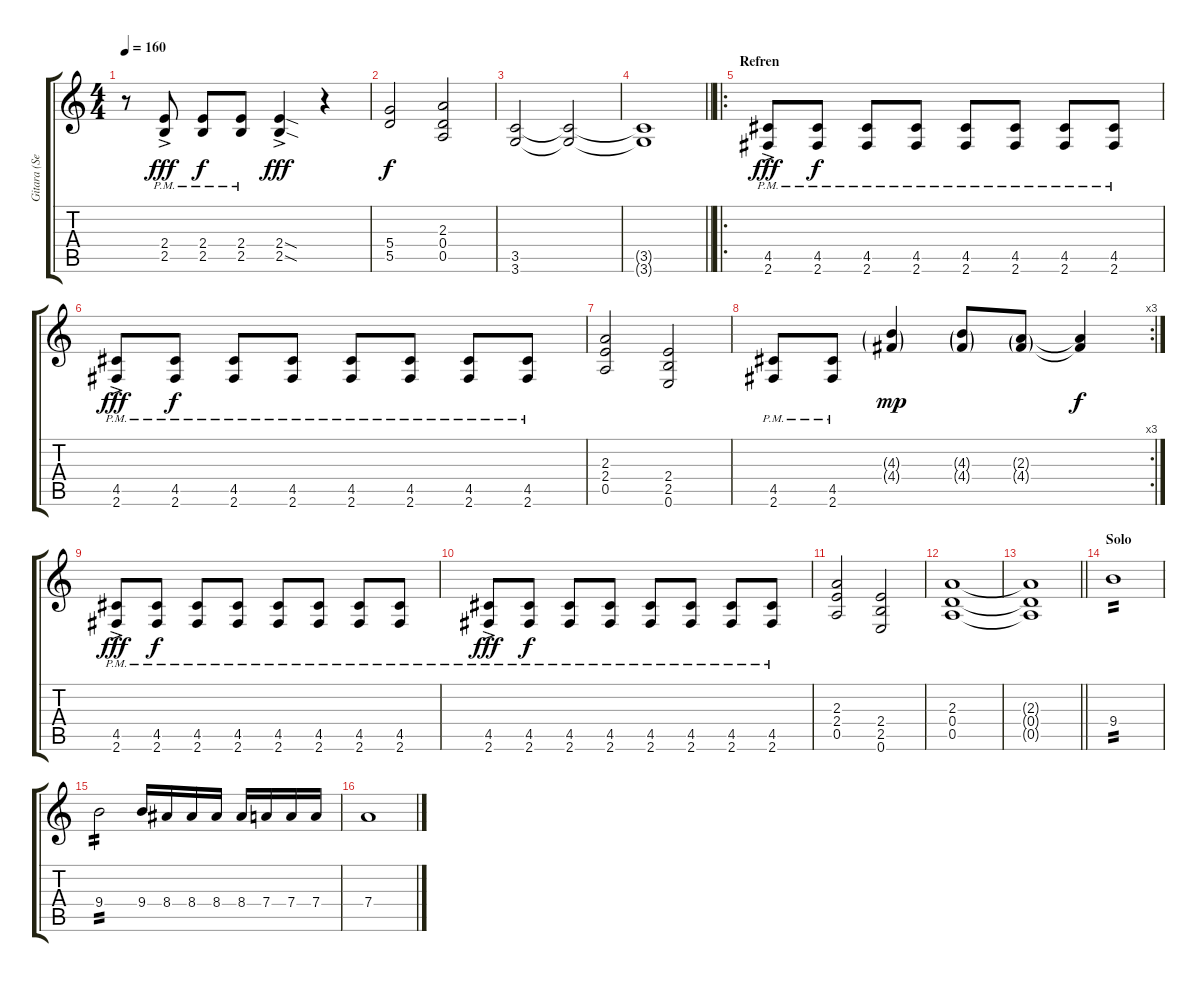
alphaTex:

\track ("Gitara (Sead Lipovaca)" "Gitara (Se") {instrument overdrivenguitar}
\staff {score tabs}
\tuning (E4 B3 G3 D3 A2 E2) {hide}
\ts (4 4)
\tempo 160
\clef g2
\ks c
r.8{dy f} (2.4{ac pm} 2.5{ac pm}).8{dy fff} (2.4{pm} 2.5{pm}).8{dy f} (2.4{pm} 2.5{pm}).8 (2.4{sod ac} 2.5{sod ac}).4{dy fff} r.4 |
(5.4 5.5).2{dy f} (2.3 0.4 0.5).2 |
(3.5 3.6).2 (3.5{t} 3.6{t}).2 |
\barLineRight lightlight
(3.5{t} 3.6{t}).1 |
\ro
\section ("" "Refren")
(4.5{ac pm} 2.6{ac pm}).8{dy fff} (4.5{pm} 2.6{pm}).8{dy f} (4.5{pm} 2.6{pm}).8 (4.5{pm} 2.6{pm}).8 (4.5{pm} 2.6{pm}).8 (4.5{pm} 2.6{pm}).8 (4.5{pm} 2.6{pm}).8 (4.5{pm} 2.6{pm}).8 |
(4.5{ac pm} 2.6{ac pm}).8{dy fff} (4.5{pm} 2.6{pm}).8{dy f} (4.5{pm} 2.6{pm}).8 (4.5{pm} 2.6{pm}).8 (4.5{pm} 2.6{pm}).8 (4.5{pm} 2.6{pm}).8 (4.5{pm} 2.6{pm}).8 (4.5{pm} 2.6{pm}).8 |
(2.3 2.4 0.5).2 (2.4 2.5 0.6).2 |
\rc 3
(4.5{pm} 2.6{pm}).8 (4.5{pm} 2.6{pm}).8 (4.3{g} 4.4{g}).4{dy mp} (4.3{g} 4.4{g}).8 (2.3{g} 4.4{g}).8 (2.3{t} 4.4{t}).4{dy f} |
(4.5{ac pm} 2.6{ac pm}).8{dy fff} (4.5{pm} 2.6{pm}).8{dy f} (4.5{pm} 2.6{pm}).8 (4.5{pm} 2.6{pm}).8 (4.5{pm} 2.6{pm}).8 (4.5{pm} 2.6{pm}).8 (4.5{pm} 2.6{pm}).8 (4.5{pm} 2.6{pm}).8 |
(4.5{ac pm} 2.6{ac pm}).8{dy fff} (4.5{pm} 2.6{pm}).8{dy f} (4.5{pm} 2.6{pm}).8 (4.5{pm} 2.6{pm}).8 (4.5{pm} 2.6{pm}).8 (4.5{pm} 2.6{pm}).8 (4.5{pm} 2.6{pm}).8 (4.5{pm} 2.6{pm}).8 |
(2.3 2.4 0.5).2 (2.4 2.5 0.6).2 |
(2.3 0.4 0.5).1 |
\barLineRight lightlight
(2.3{t} 0.4{t} 0.5{t}).1 |
\section ("" "Solo")
9.4.1{tp 2} |
9.4.2{tp 2} 9.4.16 8.4.16 8.4.16 8.4.16 8.4.16 7.4.16 7.4.16 7.4.16 |
7.4.1
